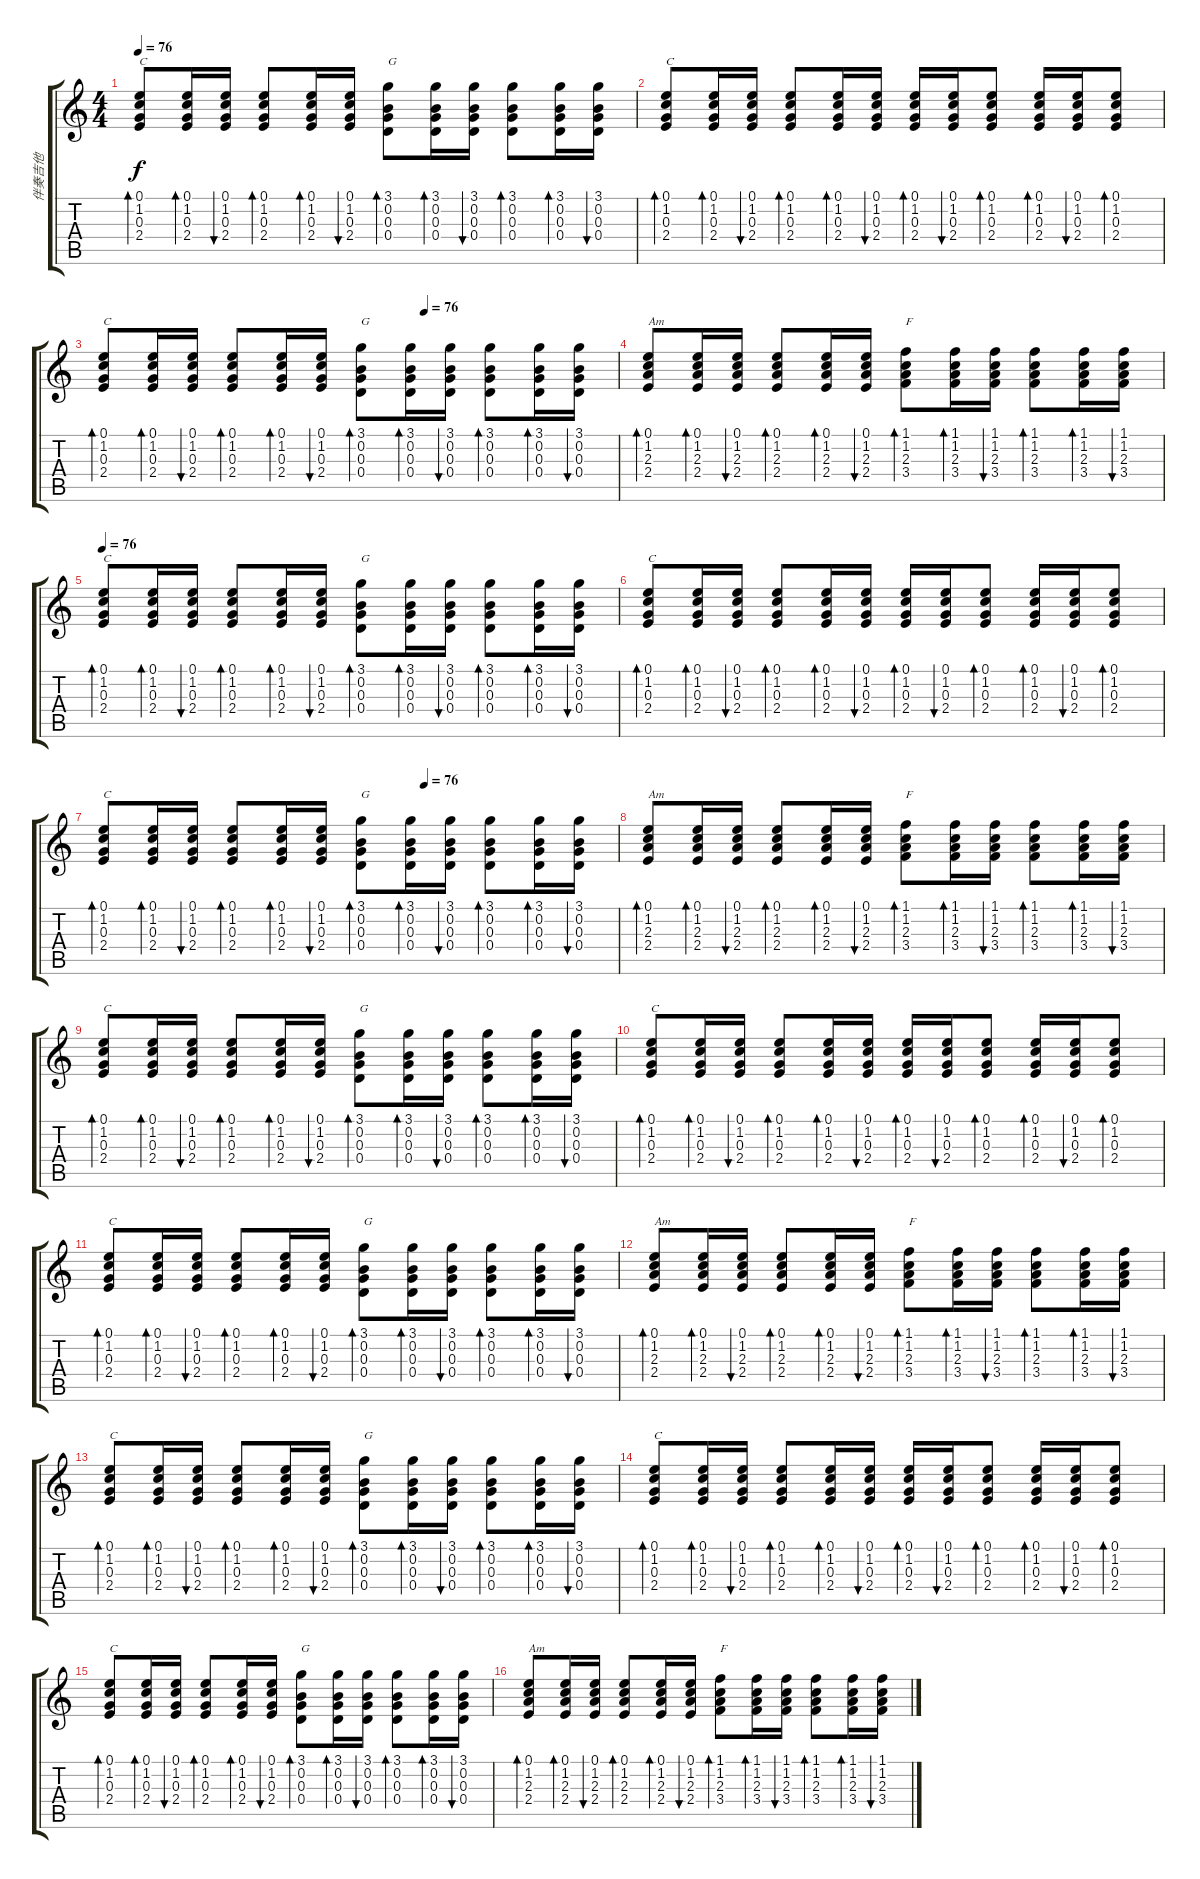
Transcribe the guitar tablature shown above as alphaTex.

\track ("伴奏吉他" "伴奏吉他") {instrument acousticguitarsteel}
\staff {score tabs}
\tuning (E4 B3 G3 D3 A2 E2) {hide}
\ts (4 4)
\tempo 76
\clef g2
\ks c
(0.1 1.2 0.3 2.4).8{bd 30 txt "C" dy f} (0.1 1.2 0.3 2.4).16{bd 30} (0.1 1.2 0.3 2.4).16{bu 30} (0.1 1.2 0.3 2.4).8{bd 30} (0.1 1.2 0.3 2.4).16{bd 30} (0.1 1.2 0.3 2.4).16{bu 30} (3.1 0.2 0.3 0.4).8{bd 30 txt "G"} (3.1 0.2 0.3 0.4).16{bd 30} (3.1 0.2 0.3 0.4).16{bu 30} (3.1 0.2 0.3 0.4).8{bd 30} (3.1 0.2 0.3 0.4).16{bd 30} (3.1 0.2 0.3 0.4).16{bu 30} |
(0.1 1.2 0.3 2.4).8{bd 30 txt "C"} (0.1 1.2 0.3 2.4).16{bd 30} (0.1 1.2 0.3 2.4).16{bu 30} (0.1 1.2 0.3 2.4).8{bd 30} (0.1 1.2 0.3 2.4).16{bd 30} (0.1 1.2 0.3 2.4).16{bu 30} (0.1 1.2 0.3 2.4).16{bd 30} (0.1 1.2 0.3 2.4).16{bu 30} (0.1 1.2 0.3 2.4).8{bd 30} (0.1 1.2 0.3 2.4).16{bd 30} (0.1 1.2 0.3 2.4).16{bu 30} (0.1 1.2 0.3 2.4).8{bd 30} |
\tempo (76 0.625)
(0.1 1.2 0.3 2.4).8{bd 30 txt "C"} (0.1 1.2 0.3 2.4).16{bd 30} (0.1 1.2 0.3 2.4).16{bu 30} (0.1 1.2 0.3 2.4).8{bd 30} (0.1 1.2 0.3 2.4).16{bd 30} (0.1 1.2 0.3 2.4).16{bu 30} (3.1 0.2 0.3 0.4).8{bd 30 txt "G"} (3.1 0.2 0.3 0.4).16{bd 30} (3.1 0.2 0.3 0.4).16{bu 30} (3.1 0.2 0.3 0.4).8{bd 30} (3.1 0.2 0.3 0.4).16{bd 30} (3.1 0.2 0.3 0.4).16{bu 30} |
(0.1 1.2 2.3 2.4).8{bd 30 txt "Am"} (0.1 1.2 2.3 2.4).16{bd 30} (0.1 1.2 2.3 2.4).16{bu 30} (0.1 1.2 2.3 2.4).8{bd 30} (0.1 1.2 2.3 2.4).16{bd 30} (0.1 1.2 2.3 2.4).16{bu 30} (1.1 1.2 2.3 3.4).8{bd 30 txt "F"} (1.1 1.2 2.3 3.4).16{bd 30} (1.1 1.2 2.3 3.4).16{bu 30} (1.1 1.2 2.3 3.4).8{bd 30} (1.1 1.2 2.3 3.4).16{bd 30} (1.1 1.2 2.3 3.4).16{bu 30} |
\tempo 76
(0.1 1.2 0.3 2.4).8{bd 30 txt "C"} (0.1 1.2 0.3 2.4).16{bd 30} (0.1 1.2 0.3 2.4).16{bu 30} (0.1 1.2 0.3 2.4).8{bd 30} (0.1 1.2 0.3 2.4).16{bd 30} (0.1 1.2 0.3 2.4).16{bu 30} (3.1 0.2 0.3 0.4).8{bd 30 txt "G"} (3.1 0.2 0.3 0.4).16{bd 30} (3.1 0.2 0.3 0.4).16{bu 30} (3.1 0.2 0.3 0.4).8{bd 30} (3.1 0.2 0.3 0.4).16{bd 30} (3.1 0.2 0.3 0.4).16{bu 30} |
(0.1 1.2 0.3 2.4).8{bd 30 txt "C"} (0.1 1.2 0.3 2.4).16{bd 30} (0.1 1.2 0.3 2.4).16{bu 30} (0.1 1.2 0.3 2.4).8{bd 30} (0.1 1.2 0.3 2.4).16{bd 30} (0.1 1.2 0.3 2.4).16{bu 30} (0.1 1.2 0.3 2.4).16{bd 30} (0.1 1.2 0.3 2.4).16{bu 30} (0.1 1.2 0.3 2.4).8{bd 30} (0.1 1.2 0.3 2.4).16{bd 30} (0.1 1.2 0.3 2.4).16{bu 30} (0.1 1.2 0.3 2.4).8{bd 30} |
\tempo (76 0.625)
(0.1 1.2 0.3 2.4).8{bd 30 txt "C"} (0.1 1.2 0.3 2.4).16{bd 30} (0.1 1.2 0.3 2.4).16{bu 30} (0.1 1.2 0.3 2.4).8{bd 30} (0.1 1.2 0.3 2.4).16{bd 30} (0.1 1.2 0.3 2.4).16{bu 30} (3.1 0.2 0.3 0.4).8{bd 30 txt "G"} (3.1 0.2 0.3 0.4).16{bd 30} (3.1 0.2 0.3 0.4).16{bu 30} (3.1 0.2 0.3 0.4).8{bd 30} (3.1 0.2 0.3 0.4).16{bd 30} (3.1 0.2 0.3 0.4).16{bu 30} |
(0.1 1.2 2.3 2.4).8{bd 30 txt "Am"} (0.1 1.2 2.3 2.4).16{bd 30} (0.1 1.2 2.3 2.4).16{bu 30} (0.1 1.2 2.3 2.4).8{bd 30} (0.1 1.2 2.3 2.4).16{bd 30} (0.1 1.2 2.3 2.4).16{bu 30} (1.1 1.2 2.3 3.4).8{bd 30 txt "F"} (1.1 1.2 2.3 3.4).16{bd 30} (1.1 1.2 2.3 3.4).16{bu 30} (1.1 1.2 2.3 3.4).8{bd 30} (1.1 1.2 2.3 3.4).16{bd 30} (1.1 1.2 2.3 3.4).16{bu 30} |
(0.1 1.2 0.3 2.4).8{bd 30 txt "C"} (0.1 1.2 0.3 2.4).16{bd 30} (0.1 1.2 0.3 2.4).16{bu 30} (0.1 1.2 0.3 2.4).8{bd 30} (0.1 1.2 0.3 2.4).16{bd 30} (0.1 1.2 0.3 2.4).16{bu 30} (3.1 0.2 0.3 0.4).8{bd 30 txt "G"} (3.1 0.2 0.3 0.4).16{bd 30} (3.1 0.2 0.3 0.4).16{bu 30} (3.1 0.2 0.3 0.4).8{bd 30} (3.1 0.2 0.3 0.4).16{bd 30} (3.1 0.2 0.3 0.4).16{bu 30} |
(0.1 1.2 0.3 2.4).8{bd 30 txt "C"} (0.1 1.2 0.3 2.4).16{bd 30} (0.1 1.2 0.3 2.4).16{bu 30} (0.1 1.2 0.3 2.4).8{bd 30} (0.1 1.2 0.3 2.4).16{bd 30} (0.1 1.2 0.3 2.4).16{bu 30} (0.1 1.2 0.3 2.4).16{bd 30} (0.1 1.2 0.3 2.4).16{bu 30} (0.1 1.2 0.3 2.4).8{bd 30} (0.1 1.2 0.3 2.4).16{bd 30} (0.1 1.2 0.3 2.4).16{bu 30} (0.1 1.2 0.3 2.4).8{bd 30} |
(0.1 1.2 0.3 2.4).8{bd 30 txt "C"} (0.1 1.2 0.3 2.4).16{bd 30} (0.1 1.2 0.3 2.4).16{bu 30} (0.1 1.2 0.3 2.4).8{bd 30} (0.1 1.2 0.3 2.4).16{bd 30} (0.1 1.2 0.3 2.4).16{bu 30} (3.1 0.2 0.3 0.4).8{bd 30 txt "G"} (3.1 0.2 0.3 0.4).16{bd 30} (3.1 0.2 0.3 0.4).16{bu 30} (3.1 0.2 0.3 0.4).8{bd 30} (3.1 0.2 0.3 0.4).16{bd 30} (3.1 0.2 0.3 0.4).16{bu 30} |
(0.1 1.2 2.3 2.4).8{bd 30 txt "Am"} (0.1 1.2 2.3 2.4).16{bd 30} (0.1 1.2 2.3 2.4).16{bu 30} (0.1 1.2 2.3 2.4).8{bd 30} (0.1 1.2 2.3 2.4).16{bd 30} (0.1 1.2 2.3 2.4).16{bu 30} (1.1 1.2 2.3 3.4).8{bd 30 txt "F"} (1.1 1.2 2.3 3.4).16{bd 30} (1.1 1.2 2.3 3.4).16{bu 30} (1.1 1.2 2.3 3.4).8{bd 30} (1.1 1.2 2.3 3.4).16{bd 30} (1.1 1.2 2.3 3.4).16{bu 30} |
(0.1 1.2 0.3 2.4).8{bd 30 txt "C"} (0.1 1.2 0.3 2.4).16{bd 30} (0.1 1.2 0.3 2.4).16{bu 30} (0.1 1.2 0.3 2.4).8{bd 30} (0.1 1.2 0.3 2.4).16{bd 30} (0.1 1.2 0.3 2.4).16{bu 30} (3.1 0.2 0.3 0.4).8{bd 30 txt "G"} (3.1 0.2 0.3 0.4).16{bd 30} (3.1 0.2 0.3 0.4).16{bu 30} (3.1 0.2 0.3 0.4).8{bd 30} (3.1 0.2 0.3 0.4).16{bd 30} (3.1 0.2 0.3 0.4).16{bu 30} |
(0.1 1.2 0.3 2.4).8{bd 30 txt "C"} (0.1 1.2 0.3 2.4).16{bd 30} (0.1 1.2 0.3 2.4).16{bu 30} (0.1 1.2 0.3 2.4).8{bd 30} (0.1 1.2 0.3 2.4).16{bd 30} (0.1 1.2 0.3 2.4).16{bu 30} (0.1 1.2 0.3 2.4).16{bd 30} (0.1 1.2 0.3 2.4).16{bu 30} (0.1 1.2 0.3 2.4).8{bd 30} (0.1 1.2 0.3 2.4).16{bd 30} (0.1 1.2 0.3 2.4).16{bu 30} (0.1 1.2 0.3 2.4).8{bd 30} |
(0.1 1.2 0.3 2.4).8{bd 30 txt "C"} (0.1 1.2 0.3 2.4).16{bd 30} (0.1 1.2 0.3 2.4).16{bu 30} (0.1 1.2 0.3 2.4).8{bd 30} (0.1 1.2 0.3 2.4).16{bd 30} (0.1 1.2 0.3 2.4).16{bu 30} (3.1 0.2 0.3 0.4).8{bd 30 txt "G"} (3.1 0.2 0.3 0.4).16{bd 30} (3.1 0.2 0.3 0.4).16{bu 30} (3.1 0.2 0.3 0.4).8{bd 30} (3.1 0.2 0.3 0.4).16{bd 30} (3.1 0.2 0.3 0.4).16{bu 30} |
(0.1 1.2 2.3 2.4).8{bd 30 txt "Am"} (0.1 1.2 2.3 2.4).16{bd 30} (0.1 1.2 2.3 2.4).16{bu 30} (0.1 1.2 2.3 2.4).8{bd 30} (0.1 1.2 2.3 2.4).16{bd 30} (0.1 1.2 2.3 2.4).16{bu 30} (1.1 1.2 2.3 3.4).8{bd 30 txt "F"} (1.1 1.2 2.3 3.4).16{bd 30} (1.1 1.2 2.3 3.4).16{bu 30} (1.1 1.2 2.3 3.4).8{bd 30} (1.1 1.2 2.3 3.4).16{bd 30} (1.1 1.2 2.3 3.4).16{bu 30}
